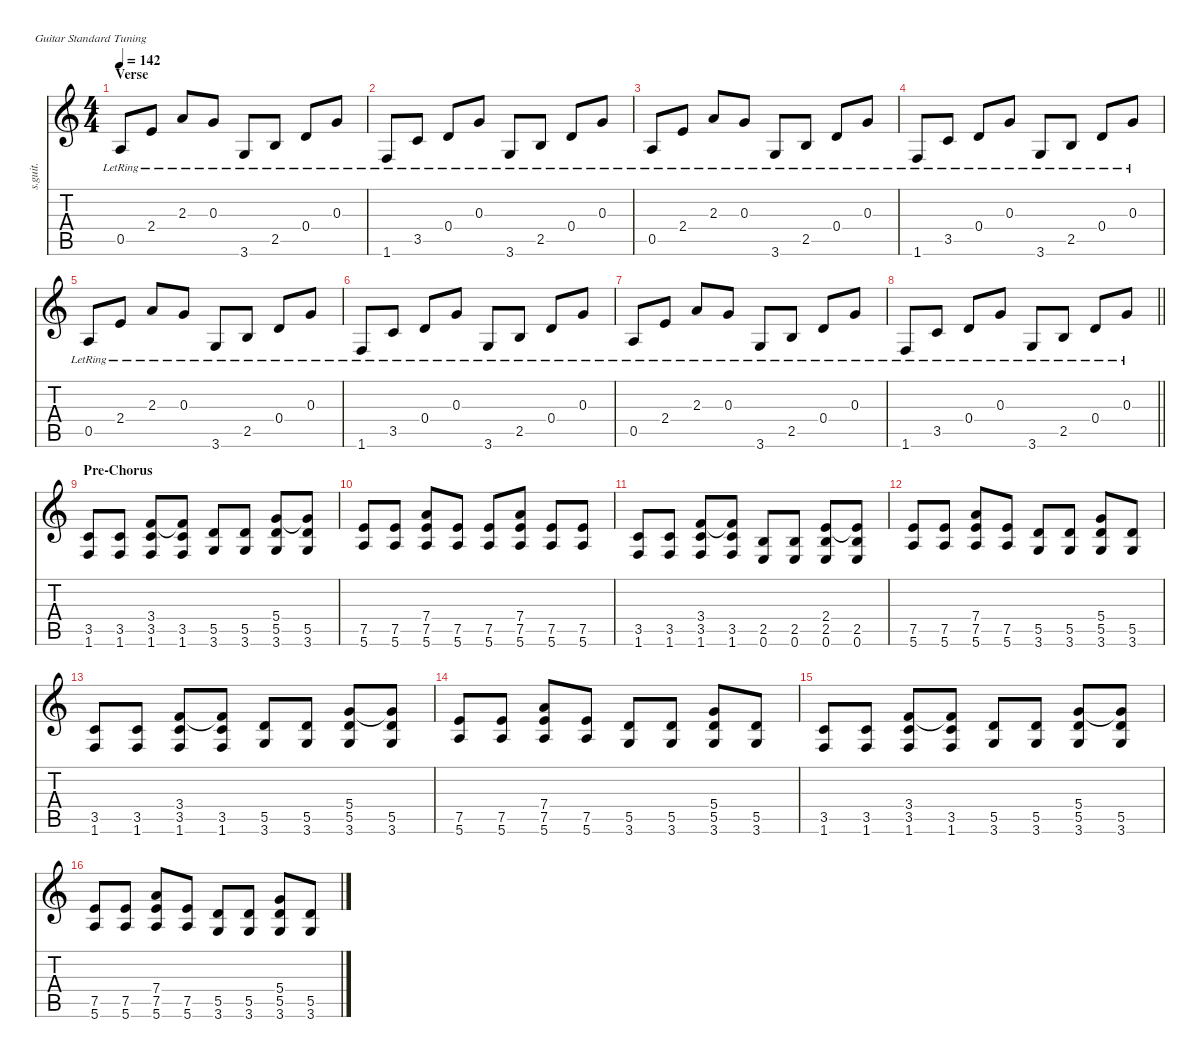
\defaultSystemsLayout 4
\hideDynamics
\bracketExtendMode nobrackets
\otherSystemsTrackNameOrientation horizontal
\track ("Guitar 2" "s.guit.") {defaultSystemsLayout 8 instrument acousticguitarsteel}
\staff {score tabs}
\tuning (E4 B3 G3 D3 A2 E2)
\ts (4 4)
\section ("" "Verse")
\tempo 142
\clef g2
\ks c
0.5{lr}.8{dy f beam Up} 2.4{lr}.8{beam Up} 2.3{lr}.8{beam Up} 0.3{lr}.8{beam Up} 3.6{lr}.8{beam Up} 2.5{lr}.8{beam Up} 0.4{lr}.8{beam Up} 0.3{lr}.8{beam Up} |
1.6{lr}.8{beam Up} 3.5{lr}.8{beam Up} 0.4{lr}.8{beam Up} 0.3{lr}.8{beam Up} 3.6{lr}.8{beam Up} 2.5{lr}.8{beam Up} 0.4{lr}.8{beam Up} 0.3{lr}.8{beam Up} |
0.5{lr}.8{beam Up} 2.4{lr}.8{beam Up} 2.3{lr}.8{beam Up} 0.3{lr}.8{beam Up} 3.6{lr}.8{beam Up} 2.5{lr}.8{beam Up} 0.4{lr}.8{beam Up} 0.3{lr}.8{beam Up} |
1.6{lr}.8{beam Up} 3.5{lr}.8{beam Up} 0.4{lr}.8{beam Up} 0.3{lr}.8{beam Up} 3.6{lr}.8{beam Up} 2.5{lr}.8{beam Up} 0.4{lr}.8{beam Up} 0.3{lr}.8{beam Up} |
0.5{lr}.8{beam Up} 2.4{lr}.8{beam Up} 2.3{lr}.8{beam Up} 0.3{lr}.8{beam Up} 3.6{lr}.8{beam Up} 2.5{lr}.8{beam Up} 0.4{lr}.8{beam Up} 0.3{lr}.8{beam Up} |
1.6{lr}.8{beam Up} 3.5{lr}.8{beam Up} 0.4{lr}.8{beam Up} 0.3{lr}.8{beam Up} 3.6{lr}.8{beam Up} 2.5{lr}.8{beam Up} 0.4{lr}.8{beam Up} 0.3{lr}.8{beam Up} |
0.5{lr}.8{beam Up} 2.4{lr}.8{beam Up} 2.3{lr}.8{beam Up} 0.3{lr}.8{beam Up} 3.6{lr}.8{beam Up} 2.5{lr}.8{beam Up} 0.4{lr}.8{beam Up} 0.3{lr}.8{beam Up} |
\barLineRight lightlight
1.6{lr}.8{beam Up} 3.5{lr}.8{beam Up} 0.4{lr}.8{beam Up} 0.3{lr}.8{beam Up} 3.6{lr}.8{beam Up} 2.5{lr}.8{beam Up} 0.4{lr}.8{beam Up} 0.3{lr}.8{beam Up} |
\section ("" "Pre-Chorus")
(3.5 1.6).8{beam Up} (3.5 1.6).8{beam Up} (3.4 3.5 1.6).8{beam Up} (3.4{t} 3.5 1.6).8{beam Up} (5.5 3.6).8{beam Up} (5.5 3.6).8{beam Up} (5.4 5.5 3.6).8{beam Up} (5.4{t} 5.5 3.6).8{beam Up} |
(7.5 5.6).8{beam Up} (7.5 5.6).8{beam Up} (7.4 7.5 5.6).8{beam Up} (7.5 5.6).8{beam Up} (7.5 5.6).8{beam Up} (7.4 7.5 5.6).8{beam Up} (7.5 5.6).8{beam Up} (7.5 5.6).8{beam Up} |
(3.5 1.6).8{beam Up} (3.5 1.6).8{beam Up} (3.4 3.5 1.6).8{beam Up} (3.4{t} 3.5 1.6).8{beam Up} (2.5 0.6).8{beam Up} (2.5 0.6).8{beam Up} (2.4 2.5 0.6).8{beam Up} (2.4{t} 2.5 0.6).8{beam Up} |
(7.5 5.6).8{beam Up} (7.5 5.6).8{beam Up} (7.4 7.5 5.6).8{beam Up} (7.5 5.6).8{beam Up} (5.5 3.6).8{beam Up} (5.5 3.6).8{beam Up} (5.4 5.5 3.6).8{beam Up} (5.5 3.6).8{beam Up} |
(3.5 1.6).8{beam Up} (3.5 1.6).8{beam Up} (3.4 3.5 1.6).8{beam Up} (3.4{t} 3.5 1.6).8{beam Up} (5.5 3.6).8{beam Up} (5.5 3.6).8{beam Up} (5.4 5.5 3.6).8{beam Up} (5.4{t} 5.5 3.6).8{beam Up} |
(7.5 5.6).8{beam Up} (7.5 5.6).8{beam Up} (7.4 7.5 5.6).8{beam Up} (7.5 5.6).8{beam Up} (5.5 3.6).8{beam Up} (5.5 3.6).8{beam Up} (5.4 5.5 3.6).8{beam Up} (5.5 3.6).8{beam Up} |
(3.5 1.6).8{beam Up} (3.5 1.6).8{beam Up} (3.4 3.5 1.6).8{beam Up} (3.4{t} 3.5 1.6).8{beam Up} (5.5 3.6).8{beam Up} (5.5 3.6).8{beam Up} (5.4 5.5 3.6).8{beam Up} (5.4{t} 5.5 3.6).8{beam Up} |
(7.5 5.6).8{beam Up} (7.5 5.6).8{beam Up} (7.4 7.5 5.6).8{beam Up} (7.5 5.6).8{beam Up} (5.5 3.6).8{beam Up} (5.5 3.6).8{beam Up} (5.4 5.5 3.6).8{beam Up} (5.5 3.6).8{beam Up}
